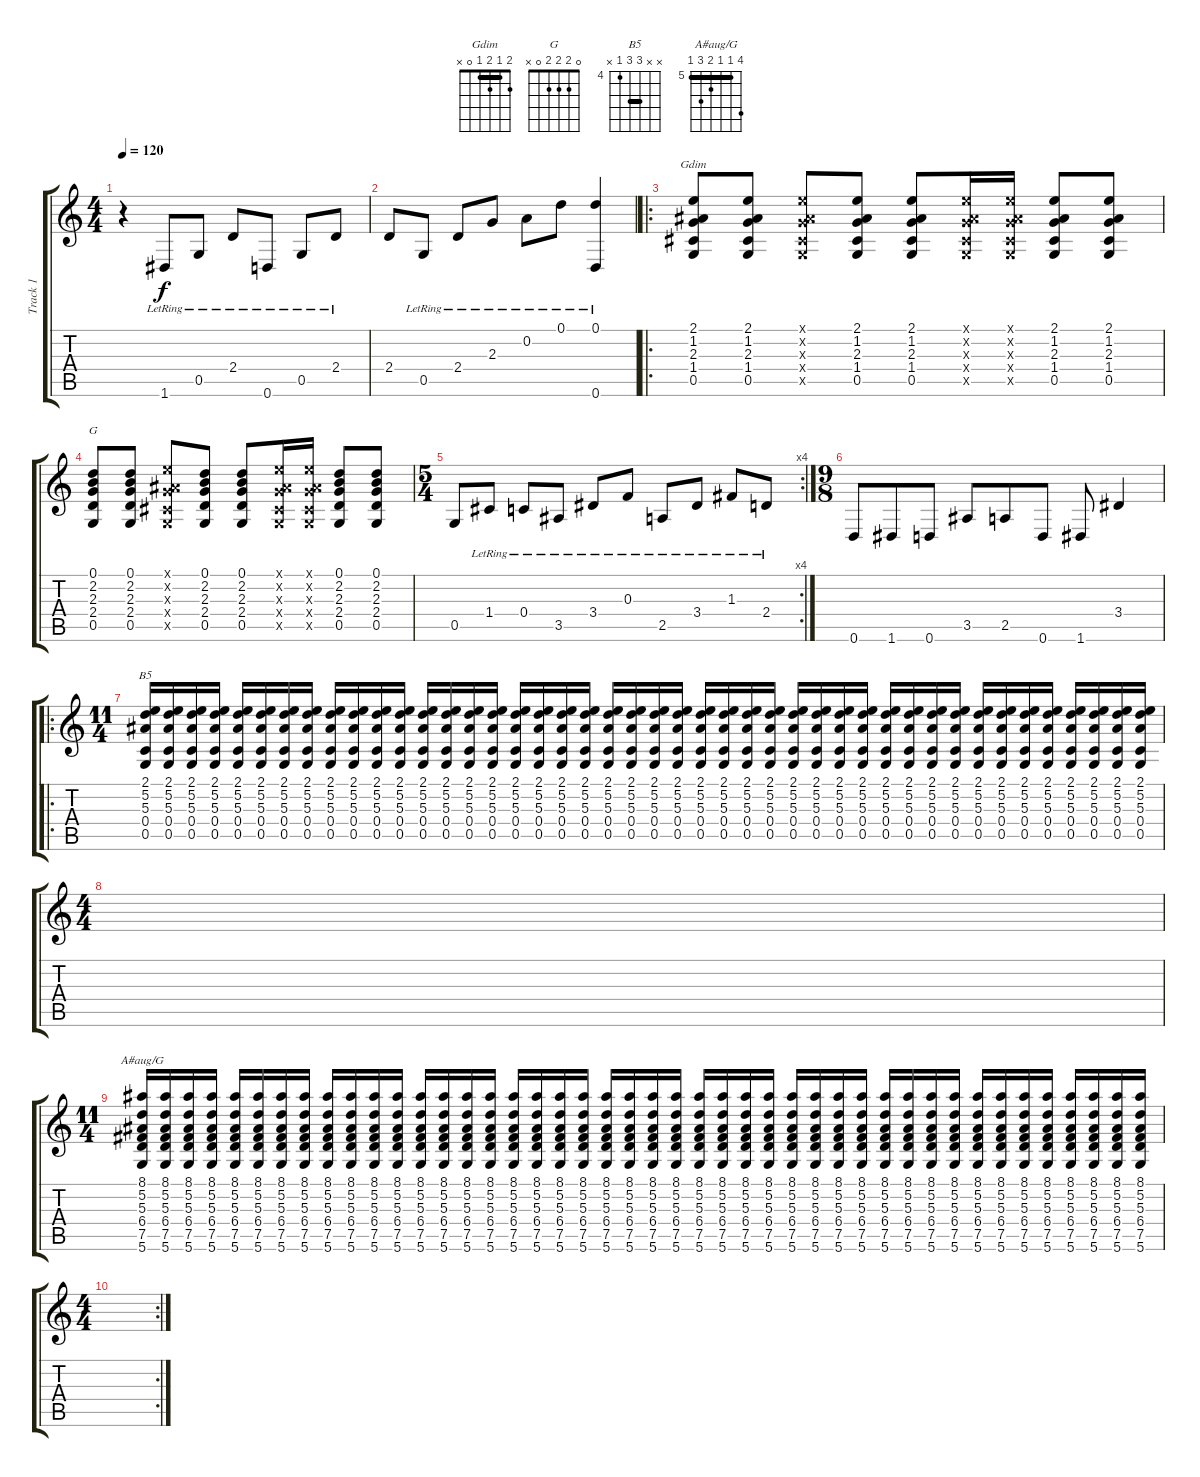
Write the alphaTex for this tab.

\track ("Track 1" "Track 1") {instrument acousticguitarsteel}
\staff {score tabs}
\tuning (D4 A3 F3 C3 G2 D2) {hide}
\chord ("Gdim" 2 1 2 1 0 x) {barre 1}
\chord ("G" 0 2 2 2 0 x)
\chord ("B5" x x 6 6 4 x) {firstfret 4 barre 6}
\chord ("A#aug/G" 8 5 5 6 7 5) {firstfret 5 barre 5}
\ts (4 4)
\tempo 120
\clef g2
\ks c
r.4{dy f instrument acousticguitarsteel} 1.6{lr}.8 0.5{lr}.8 2.4{lr}.8 0.6{lr}.8 0.5{lr}.8 2.4{lr}.8 |
2.4.8 0.5{lr}.8 2.4{lr}.8 2.3{lr}.8 0.2{lr}.8 0.1{lr}.8 (0.1{lr} 0.6{lr}).4 |
\ro
(2.1 1.2 2.3 1.4 0.5).8{ch "Gdim" instrument distortionguitar} (2.1 1.2 2.3 1.4 0.5).8 (2.1{x} 1.2{x} 2.3{x} 1.4{x} 0.5{x}).8 (2.1 1.2 2.3 1.4 0.5).8 (2.1 1.2 2.3 1.4 0.5).8 (2.1{x} 1.2{x} 2.3{x} 1.4{x} 0.5{x}).16 (2.1{x} 1.2{x} 2.3{x} 1.4{x} 0.5{x}).16 (2.1 1.2 2.3 1.4 0.5).8 (2.1 1.2 2.3 1.4 0.5).8 |
(0.1 2.2 2.3 2.4 0.5).8{ch "G"} (0.1 2.2 2.3 2.4 0.5).8 (2.1{x} 1.2{x} 2.3{x} 1.4{x} 0.5{x}).8 (0.1 2.2 2.3 2.4 0.5).8 (0.1 2.2 2.3 2.4 0.5).8 (2.1{x} 1.2{x} 2.3{x} 1.4{x} 0.5{x}).16 (2.1{x} 1.2{x} 2.3{x} 1.4{x} 0.5{x}).16 (0.1 2.2 2.3 2.4 0.5).8 (0.1 2.2 2.3 2.4 0.5).8 |
\rc 4
\ts (5 4)
0.5.8 1.4{lr}.8 0.4{lr}.8 3.5{lr}.8 3.4{lr}.8 0.3{lr}.8 2.5{lr}.8 3.4{lr}.8 1.3{lr}.8 2.4{lr}.8 |
\ts (9 8)
0.6.8 1.6.8 0.6.8 3.5.8 2.5.8 0.6.8 1.6.8 3.4.4 |
\ro
\ts (11 4)
(2.1 5.2 5.3 0.4 0.5).16{ch "B5"} (2.1 5.2 5.3 0.4 0.5).16 (2.1 5.2 5.3 0.4 0.5).16 (2.1 5.2 5.3 0.4 0.5).16 (2.1 5.2 5.3 0.4 0.5).16 (2.1 5.2 5.3 0.4 0.5).16 (2.1 5.2 5.3 0.4 0.5).16 (2.1 5.2 5.3 0.4 0.5).16 (2.1 5.2 5.3 0.4 0.5).16 (2.1 5.2 5.3 0.4 0.5).16 (2.1 5.2 5.3 0.4 0.5).16 (2.1 5.2 5.3 0.4 0.5).16 (2.1 5.2 5.3 0.4 0.5).16 (2.1 5.2 5.3 0.4 0.5).16 (2.1 5.2 5.3 0.4 0.5).16 (2.1 5.2 5.3 0.4 0.5).16 (2.1 5.2 5.3 0.4 0.5).16 (2.1 5.2 5.3 0.4 0.5).16 (2.1 5.2 5.3 0.4 0.5).16 (2.1 5.2 5.3 0.4 0.5).16 (2.1 5.2 5.3 0.4 0.5).16 (2.1 5.2 5.3 0.4 0.5).16 (2.1 5.2 5.3 0.4 0.5).16 (2.1 5.2 5.3 0.4 0.5).16 (2.1 5.2 5.3 0.4 0.5).16 (2.1 5.2 5.3 0.4 0.5).16 (2.1 5.2 5.3 0.4 0.5).16 (2.1 5.2 5.3 0.4 0.5).16 (2.1 5.2 5.3 0.4 0.5).16 (2.1 5.2 5.3 0.4 0.5).16 (2.1 5.2 5.3 0.4 0.5).16 (2.1 5.2 5.3 0.4 0.5).16 (2.1 5.2 5.3 0.4 0.5).16 (2.1 5.2 5.3 0.4 0.5).16 (2.1 5.2 5.3 0.4 0.5).16 (2.1 5.2 5.3 0.4 0.5).16 (2.1 5.2 5.3 0.4 0.5).16 (2.1 5.2 5.3 0.4 0.5).16 (2.1 5.2 5.3 0.4 0.5).16 (2.1 5.2 5.3 0.4 0.5).16 (2.1 5.2 5.3 0.4 0.5).16 (2.1 5.2 5.3 0.4 0.5).16 (2.1 5.2 5.3 0.4 0.5).16 (2.1 5.2 5.3 0.4 0.5).16 |
\ts (4 4)
|
\ts (11 4)
(8.1 5.2 5.3 6.4 7.5 5.6).16{ch "A#aug/G"} (8.1 5.2 5.3 6.4 7.5 5.6).16 (8.1 5.2 5.3 6.4 7.5 5.6).16 (8.1 5.2 5.3 6.4 7.5 5.6).16 (8.1 5.2 5.3 6.4 7.5 5.6).16 (8.1 5.2 5.3 6.4 7.5 5.6).16 (8.1 5.2 5.3 6.4 7.5 5.6).16 (8.1 5.2 5.3 6.4 7.5 5.6).16 (8.1 5.2 5.3 6.4 7.5 5.6).16 (8.1 5.2 5.3 6.4 7.5 5.6).16 (8.1 5.2 5.3 6.4 7.5 5.6).16 (8.1 5.2 5.3 6.4 7.5 5.6).16 (8.1 5.2 5.3 6.4 7.5 5.6).16 (8.1 5.2 5.3 6.4 7.5 5.6).16 (8.1 5.2 5.3 6.4 7.5 5.6).16 (8.1 5.2 5.3 6.4 7.5 5.6).16 (8.1 5.2 5.3 6.4 7.5 5.6).16 (8.1 5.2 5.3 6.4 7.5 5.6).16 (8.1 5.2 5.3 6.4 7.5 5.6).16 (8.1 5.2 5.3 6.4 7.5 5.6).16 (8.1 5.2 5.3 6.4 7.5 5.6).16 (8.1 5.2 5.3 6.4 7.5 5.6).16 (8.1 5.2 5.3 6.4 7.5 5.6).16 (8.1 5.2 5.3 6.4 7.5 5.6).16 (8.1 5.2 5.3 6.4 7.5 5.6).16 (8.1 5.2 5.3 6.4 7.5 5.6).16 (8.1 5.2 5.3 6.4 7.5 5.6).16 (8.1 5.2 5.3 6.4 7.5 5.6).16 (8.1 5.2 5.3 6.4 7.5 5.6).16 (8.1 5.2 5.3 6.4 7.5 5.6).16 (8.1 5.2 5.3 6.4 7.5 5.6).16 (8.1 5.2 5.3 6.4 7.5 5.6).16 (8.1 5.2 5.3 6.4 7.5 5.6).16 (8.1 5.2 5.3 6.4 7.5 5.6).16 (8.1 5.2 5.3 6.4 7.5 5.6).16 (8.1 5.2 5.3 6.4 7.5 5.6).16 (8.1 5.2 5.3 6.4 7.5 5.6).16 (8.1 5.2 5.3 6.4 7.5 5.6).16 (8.1 5.2 5.3 6.4 7.5 5.6).16 (8.1 5.2 5.3 6.4 7.5 5.6).16 (8.1 5.2 5.3 6.4 7.5 5.6).16 (8.1 5.2 5.3 6.4 7.5 5.6).16 (8.1 5.2 5.3 6.4 7.5 5.6).16 (8.1 5.2 5.3 6.4 7.5 5.6).16 |
\rc 2
\ts (4 4)
